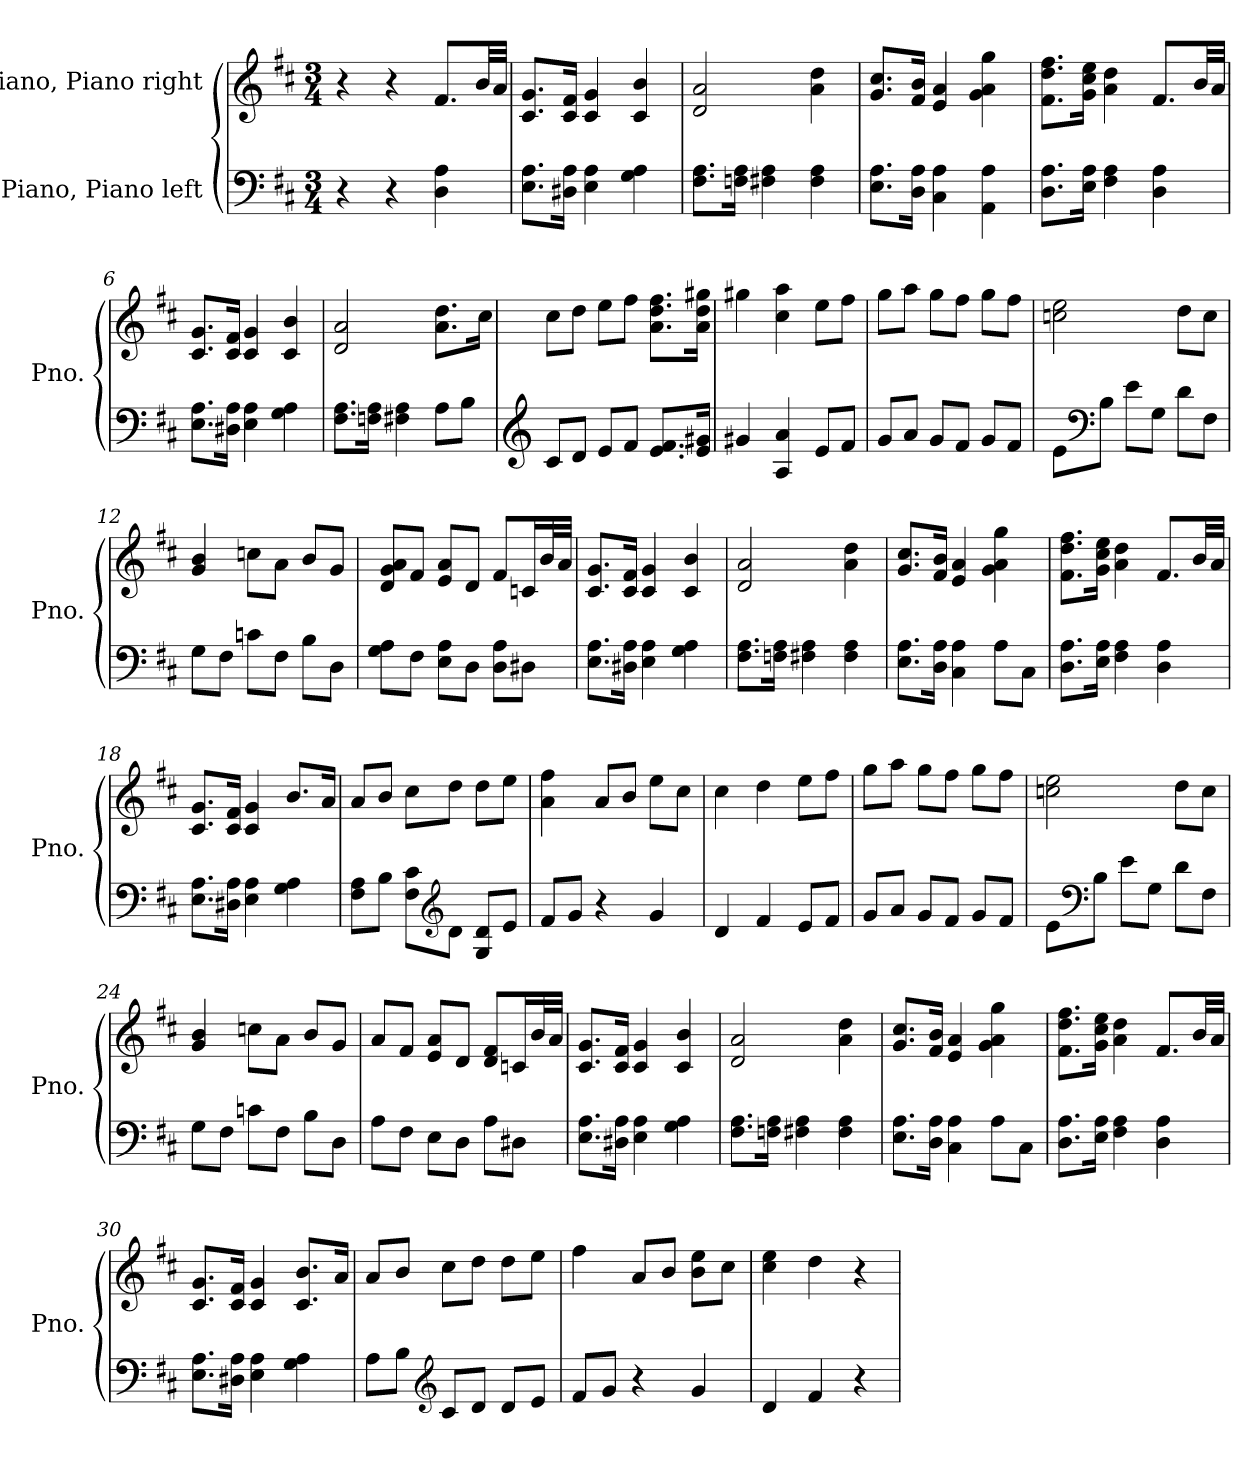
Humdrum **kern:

**kern	**kern
*part2	*part1
*staff2	*staff1
*I"Piano, Piano left	*I"Piano, Piano right
*I'Pno.	*I'Pno.
*clefF4	*clefG2
*k[f#c#]	*k[f#c#]
*M3/4	*M3/4
*MM87	*MM87
=1	=1
4r	4r
4r	4r
4D\ 4A\	8.f#/L
.	32b/LL
.	32a/JJJ
=2	=2
8.E\ 8.A\L	8.c#/ 8.g/L
16D#X\ 16A\Jk	16c#/ 16f#/Jk
4E\ 4A\	4c#/ 4g/
4G\ 4A\	4c#/ 4b/
=3	=3
8.F#\ 8.A\L	2d/ 2a/
16Fn\ 16A\Jk	.
4F#X\ 4A\	.
4F#\ 4A\	4a\ 4dd\
=4	=4
8.E\ 8.A\L	8.g/ 8.cc#/L
16D\ 16A\Jk	16f#/ 16b/Jk
4C#\ 4A\	4e/ 4a/
4AA\ 4A\	4g\ 4a\ 4gg\
=5	=5
8.D\ 8.A\L	8.f#\ 8.dd\ 8.ff#\L
16E\ 16A\Jk	16g\ 16cc#\ 16ee\Jk
4F#\ 4A\	4a\ 4dd\
4D\ 4A\	8.f#/L
.	32b/LL
.	32a/JJJ
!!LO:LB:g=z
=6	=6
8.E\ 8.A\L	8.c#/ 8.g/L
16D#X\ 16A\Jk	16c#/ 16f#/Jk
4E\ 4A\	4c#/ 4g/
4G\ 4A\	4c#/ 4b/
=7	=7
8.F#\ 8.A\L	2d/ 2a/
16Fn\ 16A\Jk	.
4F#X\ 4A\	.
8A\L	8.a\ 8.dd\L
8B\J	.
.	16cc#\Jk
=8	=8
*clefG2	*
8c#/L	8cc#\L
8d/J	8dd\J
8e/L	8ee\L
8f#/J	8ff#\J
8.e/ 8.f#/L	8.a\ 8.dd\ 8.ff#\L
16e/ 16g#X/Jk	16a\ 16dd\ 16gg#X\Jk
=9	=9
4g#X/	4gg#X\
4A/ 4a/	4cc#\ 4aa\
8e/L	8ee\L
8f#/J	8ff#\J
=10	=10
8g/L	8gg\L
8a/J	8aa\J
8g/L	8gg\L
8f#/J	8ff#\J
8g/L	8gg\L
8f#/J	8ff#\J
!!LO:LB:g=z
=11	=11
8e\L	2ccn\ 2ee\
*clefF4	*
8B\J	.
8e\L	.
8G\J	.
8d\L	8dd\L
8F#\J	8cc\J
=12	=12
8G\L	4g/ 4b/
8F#\J	.
8cn\L	8ccn\L
8F#\J	8a\J
8B\L	8b/L
8D\J	8g/J
=13	=13
8G\ 8A\L	8d/ 8g/ 8a/L
8F#\J	8f#/J
8E\ 8A\L	8e/ 8a/L
8D\J	8d/J
8D\ 8A\L	8f#/L
8D#X\J	16cn/L
.	32b/L
.	32a/JJJ
=14	=14
8.E\ 8.A\L	8.c#/ 8.g/L
16D#X\ 16A\Jk	16c#/ 16f#/Jk
4E\ 4A\	4c#/ 4g/
4G\ 4A\	4c#/ 4b/
=15	=15
8.F#\ 8.A\L	2d/ 2a/
16Fn\ 16A\Jk	.
4F#X\ 4A\	.
4F#\ 4A\	4a\ 4dd\
!!LO:LB:g=z
=16	=16
8.E\ 8.A\L	8.g/ 8.cc#/L
16D\ 16A\Jk	16f#/ 16b/Jk
4C#\ 4A\	4e/ 4a/
8A\L	4g\ 4a\ 4gg\
8C#\J	.
=17	=17
8.D\ 8.A\L	8.f#\ 8.dd\ 8.ff#\L
16E\ 16A\Jk	16g\ 16cc#\ 16ee\Jk
4F#\ 4A\	4a\ 4dd\
4D\ 4A\	8.f#/L
.	32b/LL
.	32a/JJJ
=18	=18
8.E\ 8.A\L	8.c#/ 8.g/L
16D#X\ 16A\Jk	16c#/ 16f#/Jk
4E\ 4A\	4c#/ 4g/
4G\ 4A\	8.b/L
.	16a/Jk
=19	=19
8F#\ 8A\L	8a/L
8B\J	8b/J
8F#\ 8c#\L	8cc#\L
*clefG2	*
8d\J	8dd\J
8G/ 8d/L	8dd\L
8e/J	8ee\J
=20	=20
8f#/L	4a\ 4ff#\
8g/J	.
4r	8a/L
.	8b/J
4g/	8ee\L
.	8cc#\J
=21	=21
4d/	4cc#\
4f#/	4dd\
8e/L	8ee\L
8f#/J	8ff#\J
!!LO:LB:g=z
=22	=22
8g/L	8gg\L
8a/J	8aa\J
8g/L	8gg\L
8f#/J	8ff#\J
8g/L	8gg\L
8f#/J	8ff#\J
=23	=23
8e\L	2ccn\ 2ee\
*clefF4	*
8B\J	.
8e\L	.
8G\J	.
8d\L	8dd\L
8F#\J	8cc\J
=24	=24
8G\L	4g/ 4b/
8F#\J	.
8cn\L	8ccn\L
8F#\J	8a\J
8B\L	8b/L
8D\J	8g/J
=25	=25
8A\L	8a/L
8F#\J	8f#/J
8E\L	8e/ 8a/L
8D\J	8d/J
8A\L	8d/ 8f#/L
8D#X\J	16cn/L
.	32b/L
.	32a/JJJ
=26	=26
8.E\ 8.A\L	8.c#/ 8.g/L
16D#X\ 16A\Jk	16c#/ 16f#/Jk
4E\ 4A\	4c#/ 4g/
4G\ 4A\	4c#/ 4b/
!!LO:LB:g=z
=27	=27
8.F#\ 8.A\L	2d/ 2a/
16Fn\ 16A\Jk	.
4F#X\ 4A\	.
4F#\ 4A\	4a\ 4dd\
=28	=28
8.E\ 8.A\L	8.g/ 8.cc#/L
16D\ 16A\Jk	16f#/ 16b/Jk
4C#\ 4A\	4e/ 4a/
8A\L	4g\ 4a\ 4gg\
8C#\J	.
=29	=29
8.D\ 8.A\L	8.f#\ 8.dd\ 8.ff#\L
16E\ 16A\Jk	16g\ 16cc#\ 16ee\Jk
4F#\ 4A\	4a\ 4dd\
4D\ 4A\	8.f#/L
.	32b/LL
.	32a/JJJ
=30	=30
8.E\ 8.A\L	8.c#/ 8.g/L
16D#X\ 16A\Jk	16c#/ 16f#/Jk
4E\ 4A\	4c#/ 4g/
4G\ 4A\	8.c#/ 8.b/L
.	16a/Jk
=31	=31
8A\L	8a/L
8B\J	8b/J
*clefG2	*
8c#/L	8cc#\L
8d/J	8dd\J
8d/L	8dd\L
8e/J	8ee\J
!!LO:PB:g=z
=32	=32
8f#/L	4ff#\
8g/J	.
4r	8a/L
.	8b/J
4g/	8b\ 8ee\L
.	8cc#\J
=33	=33
4d/	4cc#\ 4ee\
4f#/	4dd\
4r	4r
=	=
*-	*-
